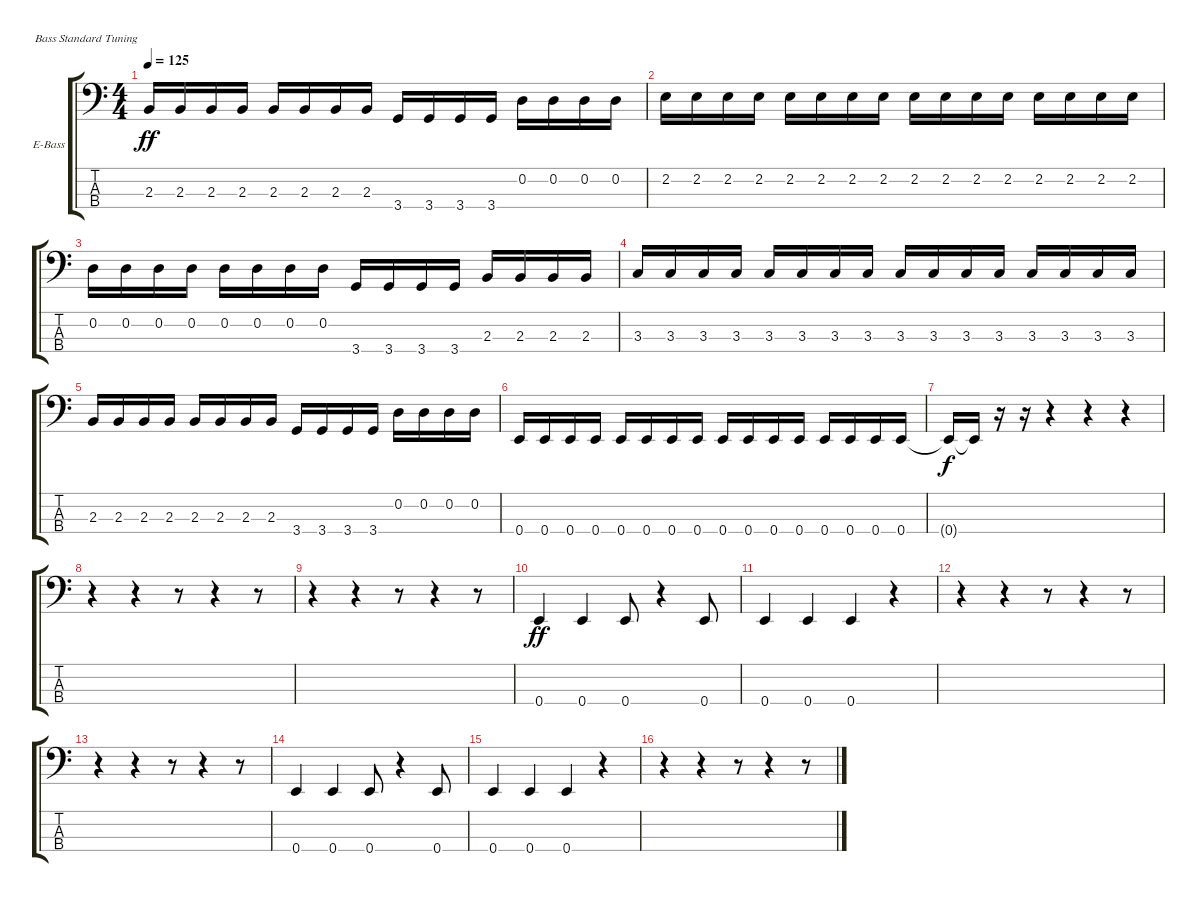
\defaultSystemsLayout 4
\bracketExtendMode groupsimilarinstruments
\firstSystemTrackNameOrientation horizontal
\otherSystemsTrackNameOrientation horizontal
\track ("Jason James" "E-Bass") {instrument electricbassfinger}
\staff {score tabs}
\tuning (G2 D2 A1 E1)
\ts (4 4)
\tempo 125
\clef f4
\scale
0.333333
\ks c
2.3.16{dy ff} 2.3.16 2.3.16 2.3.16 2.3.16 2.3.16 2.3.16 2.3.16 3.4.16 3.4.16 3.4.16 3.4.16 0.2.16 0.2.16 0.2.16 0.2.16 |
\scale
0.333333 2.2.16 2.2.16 2.2.16 2.2.16 2.2.16 2.2.16 2.2.16 2.2.16 2.2.16 2.2.16 2.2.16 2.2.16 2.2.16 2.2.16 2.2.16 2.2.16 |
\scale
0.333333 0.2.16 0.2.16 0.2.16 0.2.16 0.2.16 0.2.16 0.2.16 0.2.16 3.4.16 3.4.16 3.4.16 3.4.16 2.3.16 2.3.16 2.3.16 2.3.16 |
\scale
0.333333 3.3.16 3.3.16 3.3.16 3.3.16 3.3.16 3.3.16 3.3.16 3.3.16 3.3.16 3.3.16 3.3.16 3.3.16 3.3.16 3.3.16 3.3.16 3.3.16 |
\scale
0.333333 2.3.16 2.3.16 2.3.16 2.3.16 2.3.16 2.3.16 2.3.16 2.3.16 3.4.16 3.4.16 3.4.16 3.4.16 0.2.16 0.2.16 0.2.16 0.2.16 |
\scale
0.333333 0.4.16 0.4.16 0.4.16 0.4.16 0.4.16 0.4.16 0.4.16 0.4.16 0.4.16 0.4.16 0.4.16 0.4.16 0.4.16 0.4.16 0.4.16 0.4.16 |
\scale
0.333333 0.4{t}.16{dy f} 0.4{t}.16 r.16 r.16 r.4 r.4 r.4 |
\scale
0.333333 r.4 r.4 r.8 r.4 r.8 |
\scale
0.333333 r.4 r.4 r.8 r.4 r.8 |
\scale
0.333333 0.4.4{dy ff} 0.4.4 0.4.8 r.4 0.4.8 |
\scale
0.333333 0.4.4 0.4.4 0.4.4 r.4 |
\scale
0.333333 r.4 r.4 r.8 r.4 r.8 |
\scale
0.333333 r.4 r.4 r.8 r.4 r.8 |
\scale
0.333333 0.4.4 0.4.4 0.4.8 r.4 0.4.8 |
\scale
0.333333 0.4.4 0.4.4 0.4.4 r.4 |
\scale
0.333333 r.4 r.4 r.8 r.4 r.8
